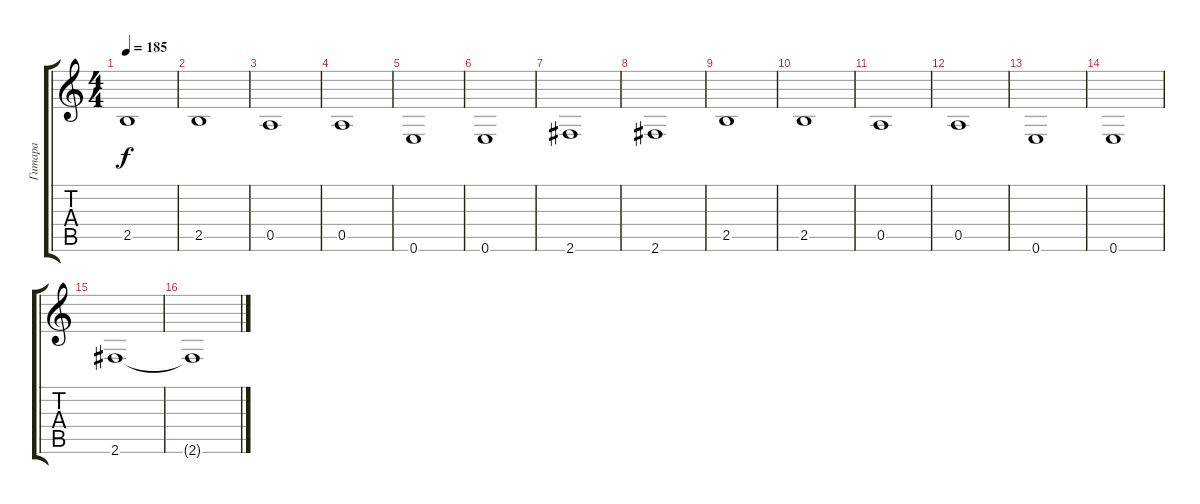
\track ("Гитара" "Гитара") {instrument overdrivenguitar}
\staff {score tabs}
\tuning (E4 B3 G3 D3 A2 E2) {hide}
\ts (4 4)
\tempo 185
\clef g2
\ks c
2.5.1{dy f} |
2.5.1 |
0.5.1 |
0.5.1 |
0.6.1 |
0.6.1 |
2.6.1 |
2.6.1 |
2.5.1 |
2.5.1 |
0.5.1 |
0.5.1 |
0.6.1 |
0.6.1 |
2.6.1 |
2.6{t}.1
